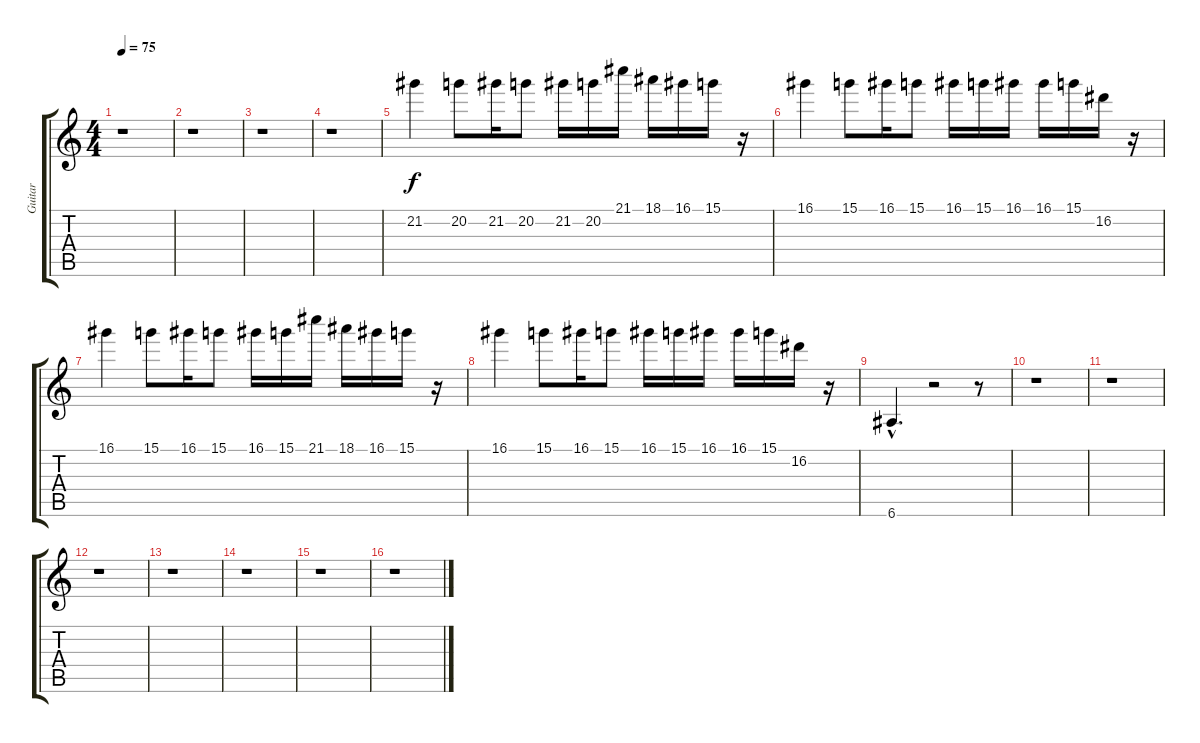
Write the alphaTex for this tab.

\track ("Guitar" "Guitar") {instrument overdrivenguitar}
\staff {score tabs}
\tuning (E4 B3 G3 D3 A2 E2) {hide}
\ts (4 4)
\tempo 75
\clef g2
\ks c
r.1{dy f} |
r.1 |
r.1 |
r.1 |
21.2.4 20.2.8 21.2.16 20.2.8 21.2.16 20.2.16 21.1.16 18.1.16 16.1.16 15.1.16 r.16 |
16.1.4 15.1.8 16.1.16 15.1.8 16.1.16 15.1.16 16.1.16 16.1.16 15.1.16 16.2.16 r.16 |
16.1.4 15.1.8 16.1.16 15.1.8 16.1.16 15.1.16 21.1.16 18.1.16 16.1.16 15.1.16 r.16 |
16.1.4 15.1.8 16.1.16 15.1.8 16.1.16 15.1.16 16.1.16 16.1.16 15.1.16 16.2.16 r.16 |
6.6{hac}.4{d} r.2 r.8 |
r.1 |
r.1 |
r.1 |
r.1 |
r.1 |
r.1 |
r.1
